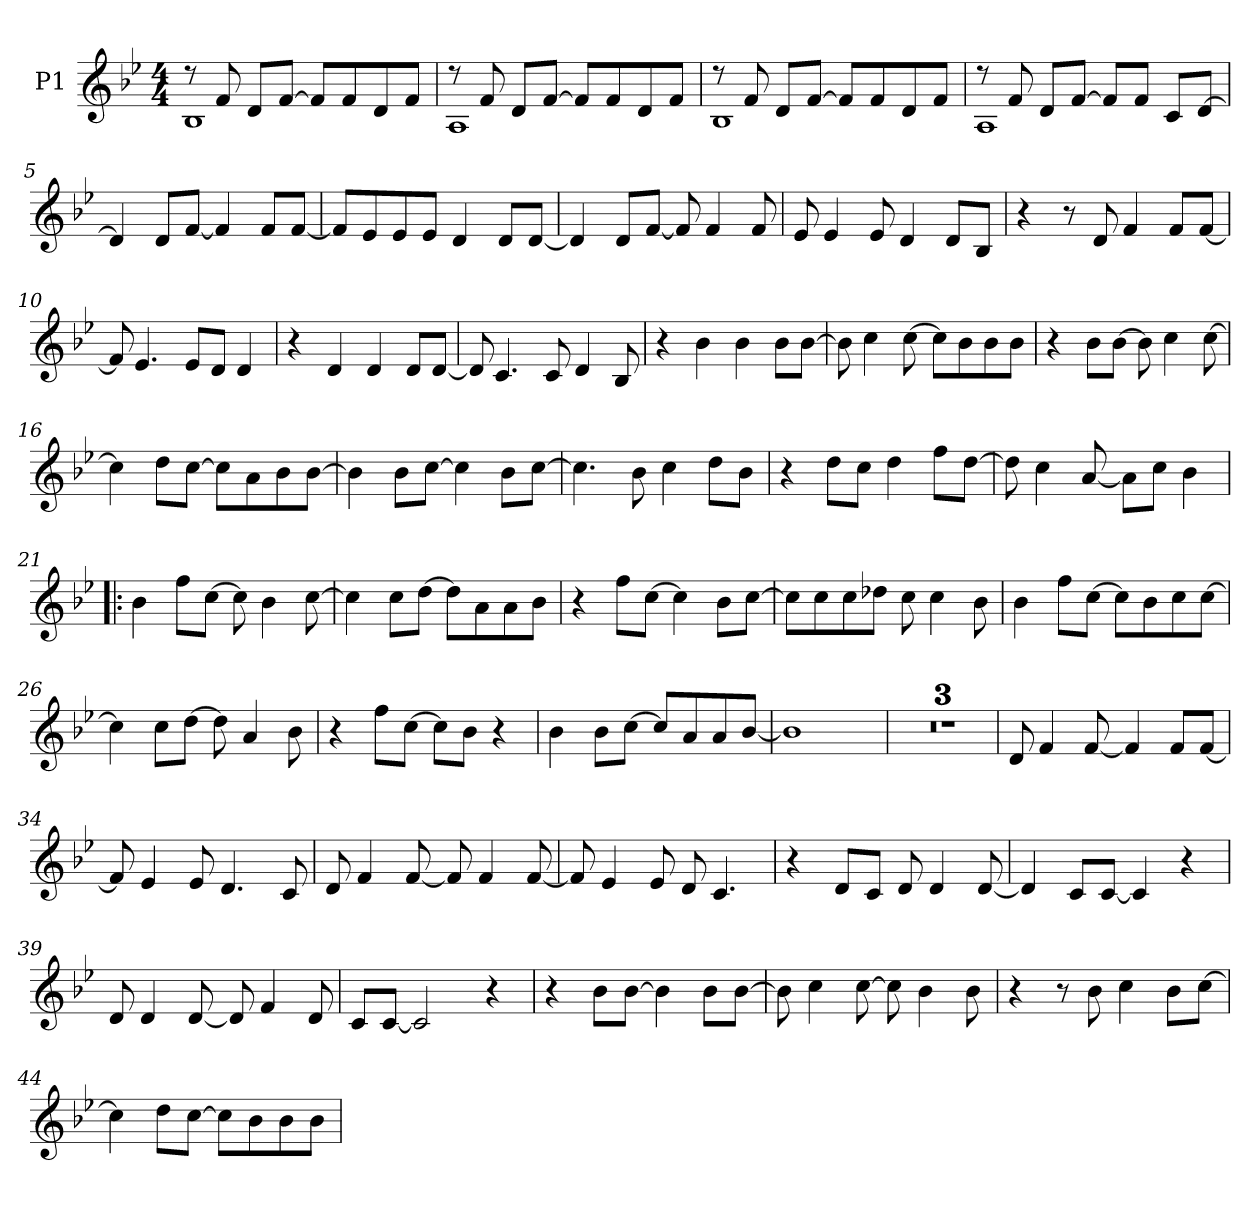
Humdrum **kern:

**kern
*part1
*staff1
*I"P1
*clefG2
*k[b-e-]
*B-:
*M4/4
*MM122
=1
*^
8r	1B-
8f/	.
8d/L	.
[>8f/J	.
8f/L]	.
8f/	.
8d/	.
8f/J	.
=2	=2
8r	1A
8f/	.
8d/L	.
[>8f/J	.
8f/L]	.
8f/	.
8d/	.
8f/J	.
=3	=3
8r	1B-
8f/	.
8d/L	.
[>8f/J	.
8f/L]	.
8f/	.
8d/	.
8f/J	.
=4	=4
8r	1A
8f/	.
8d/L	.
[>8f/J	.
8f/L]	.
8f/J	.
8c/L	.
[>8d/J	.
*v	*v
!!LO:LB:g=z
=5
4d/]
8d/L
[<8f/J
4f/]
8f/L
[<8f/J
=6
8f/L]
8e-/
8e-/
8e-/J
4d/
8d/L
[<8d/J
=7
4d/]
8d/L
[<8f/J
8f/]
4f/
8f/
=8
8e-/
4e-/
8e-/
4d/
8d/L
8B-/J
=9
4r
8r
8d/
4f/
8f/L
[<8f/J
!!LO:LB:g=z
=10
8f/]
4.e-/
8e-/L
8d/J
4d/
=11
4r
4d/
4d/
8d/L
[<8d/J
=12
8d/]
4.c/
8c/
4d/
8B-/
=13
4r
4b-\
4b-\
8b-\L
[>8b-\J
=14
8b-\]
4cc\
[>8cc\
8cc\L]
8b-\
8b-\
8b-\J
!!LO:LB:g=z
=15
4r
8b-\L
[>8b-\J
8b-\]
4cc\
[>8cc\
=16
4cc\]
8dd\L
[>8cc\J
8cc\L]
8a\
8b-\
[>8b-\J
=17
4b-\]
8b-\L
[>8cc\J
4cc\]
8b-\L
[>8cc\J
=18
4.cc\]
8b-\
4cc\
8dd\L
8b-\J
=19
4r
8dd\L
8cc\J
4dd\
8ff\L
[>8dd\J
!!LO:LB:g=z
=20
8dd\]
4cc\
[<8a/
8a\L]
8cc\J
4b-\
=21!|:
4b-\
8ff\L
[>8cc\J
8cc\]
4b-\
[>8cc\
=22
4cc\]
8cc\L
[>8dd\J
8dd\L]
8a\
8a\
8b-\J
=23
4r
8ff\L
[>8cc\J
4cc\]
8b-\L
[>8cc\J
=24
8cc\L]
8cc\
8cc\
8dd-X\J
8cc\
4cc\
8b-\
!!LO:LB:g=z
=25
4b-\
8ff\L
[>8cc\J
8cc\L]
8b-\
8cc\
[>8cc\J
=26
4cc\]
8cc\L
[>8dd\J
8dd\]
4a/
8b-\
=27
4r
8ff\L
[>8cc\J
8cc\L]
8b-\J
4r
=28
4b-\
8b-\L
[>8cc\J
8cc/L]
8a/
8a/
[<8b-/J
=29
1b-]
=30
1r
!!LO:LB:g=z
=31
1r
=32
1r
=33
8d/
4f/
[<8f/
4f/]
8f/L
[<8f/J
=34
8f/]
4e-/
8e-/
4.d/
8c/
=35
8d/
4f/
[<8f/
8f/]
4f/
[<8f/
=36
8f/]
4e-/
8e-/
8d/
4.c/
!!LO:LB:g=z
=37
4r
8d/L
8c/J
8d/
4d/
[<8d/
=38
4d/]
8c/L
[<8c/J
4c/]
4r
=39
8d/
4d/
[<8d/
8d/]
4f/
8d/
=40
8c/L
[<8c/J
2c/]
4r
=41
4r
8b-\L
[>8b-\J
4b-\]
8b-\L
[>8b-\J
!!LO:LB:g=z
=42
8b-\]
4cc\
[>8cc\
8cc\]
4b-\
8b-\
=43
4r
8r
8b-\
4cc\
8b-\L
[>8cc\J
=44
4cc\]
8dd\L
[>8cc\J
8cc\L]
8b-\
8b-\
8b-\J
=
*-
